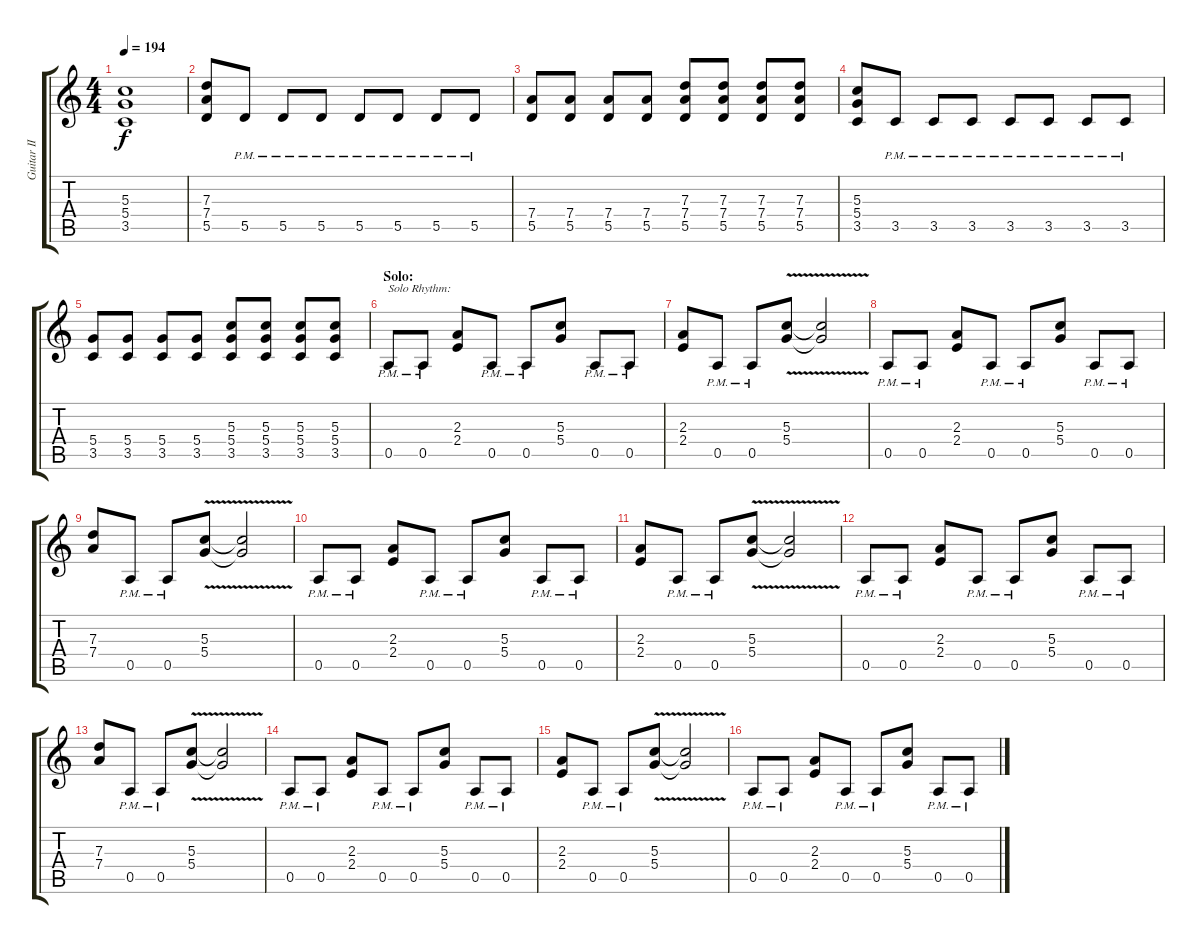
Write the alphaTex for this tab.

\track ("Guitar II" "Guitar II") {instrument distortionguitar}
\staff {score tabs}
\tuning (E4 B3 G3 D3 A2 E2) {hide}
\ts (4 4)
\tempo 194
\clef g2
\ks c
(5.3{t} 5.4{t} 3.5{t}).1{dy f} |
(7.3 7.4 5.5).8 5.5{pm}.8 5.5{pm}.8 5.5{pm}.8 5.5{pm}.8 5.5{pm}.8 5.5{pm}.8 5.5{pm}.8 |
(7.4 5.5).8 (7.4 5.5).8 (7.4 5.5).8 (7.4 5.5).8 (7.3 7.4 5.5).8 (7.3 7.4 5.5).8 (7.3 7.4 5.5).8 (7.3 7.4 5.5).8 |
(5.3 5.4 3.5).8 3.5{pm}.8 3.5{pm}.8 3.5{pm}.8 3.5{pm}.8 3.5{pm}.8 3.5{pm}.8 3.5{pm}.8 |
(5.4 3.5).8 (5.4 3.5).8 (5.4 3.5).8 (5.4 3.5).8 (5.3 5.4 3.5).8 (5.3 5.4 3.5).8 (5.3 5.4 3.5).8 (5.3 5.4 3.5).8 |
\section ("" "Solo:")
0.5{pm}.8{txt "Solo Rhythm:"} 0.5{pm}.8 (2.3 2.4).8 0.5{pm}.8 0.5{pm}.8 (5.3 5.4).8 0.5{pm}.8 0.5{pm}.8 |
(2.3 2.4).8 0.5{pm}.8 0.5{pm}.8 (5.3{v} 5.4).8 (5.3{t} 5.4{t}).2 |
0.5{pm}.8 0.5{pm}.8 (2.3 2.4).8 0.5{pm}.8 0.5{pm}.8 (5.3 5.4).8 0.5{pm}.8 0.5{pm}.8 |
(7.3 7.4).8 0.5{pm}.8 0.5{pm}.8 (5.3{v} 5.4).8 (5.3{t} 5.4{t}).2 |
0.5{pm}.8 0.5{pm}.8 (2.3 2.4).8 0.5{pm}.8 0.5{pm}.8 (5.3 5.4).8 0.5{pm}.8 0.5{pm}.8 |
(2.3 2.4).8 0.5{pm}.8 0.5{pm}.8 (5.3{v} 5.4).8 (5.3{t} 5.4{t}).2 |
0.5{pm}.8 0.5{pm}.8 (2.3 2.4).8 0.5{pm}.8 0.5{pm}.8 (5.3 5.4).8 0.5{pm}.8 0.5{pm}.8 |
(7.3 7.4).8 0.5{pm}.8 0.5{pm}.8 (5.3{v} 5.4).8 (5.3{t} 5.4{t}).2 |
0.5{pm}.8 0.5{pm}.8 (2.3 2.4).8 0.5{pm}.8 0.5{pm}.8 (5.3 5.4).8 0.5{pm}.8 0.5{pm}.8 |
(2.3 2.4).8 0.5{pm}.8 0.5{pm}.8 (5.3{v} 5.4).8 (5.3{t} 5.4{t}).2 |
0.5{pm}.8 0.5{pm}.8 (2.3 2.4).8 0.5{pm}.8 0.5{pm}.8 (5.3 5.4).8 0.5{pm}.8 0.5{pm}.8
